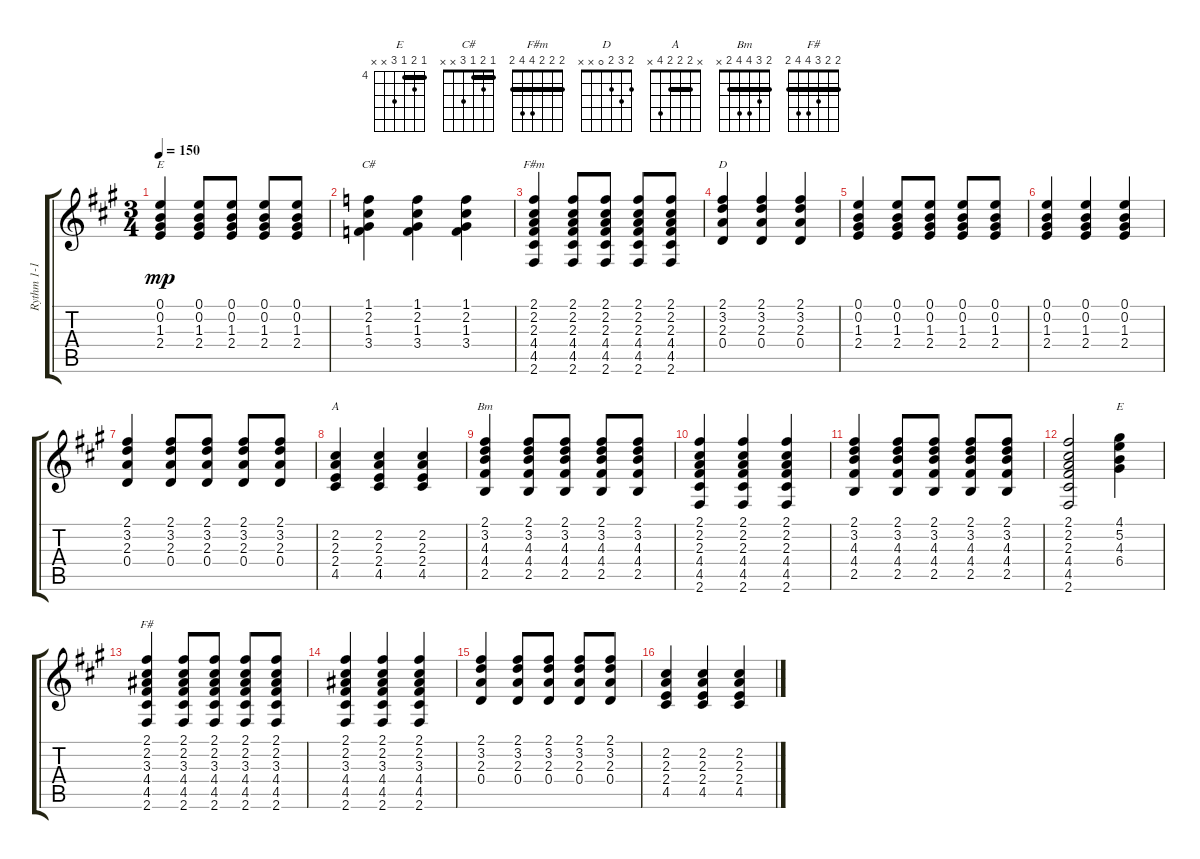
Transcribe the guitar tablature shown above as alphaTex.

\track ("Rythm 1-1" "Rythm 1-1") {instrument acousticguitarnylon}
\staff {score tabs}
\tuning (E4 B3 G3 D3 A2 E2) {hide}
\chord ("E" 0 0 1 2 x x)
\chord ("C#" 1 2 1 3 x x) {barre 1}
\chord ("F#m" 2 2 2 4 4 2) {barre 2}
\chord ("D" 2 3 2 0 x x)
\chord ("A" x 2 2 2 4 x) {barre 2}
\chord ("Bm" 2 3 4 4 2 x) {barre 2}
\chord ("E" 4 5 4 6 x x) {firstfret 4 barre 4}
\chord ("F#" 2 2 3 4 4 2) {barre 2}
\ts (3 4)
\tempo 150
\clef g2
\ks f#minor
(0.1 0.2 1.3 2.4).4{ch "E" dy mp} (0.1 0.2 1.3 2.4).8 (0.1 0.2 1.3 2.4).8 (0.1 0.2 1.3 2.4).8 (0.1 0.2 1.3 2.4).8 |
(1.1 2.2 1.3 3.4).4{ch "C#"} (1.1 2.2 1.3 3.4).4 (1.1 2.2 1.3 3.4).4 |
(2.1 2.2 2.3 4.4 4.5 2.6).4{ch "F#m"} (2.1 2.2 2.3 4.4 4.5 2.6).8 (2.1 2.2 2.3 4.4 4.5 2.6).8 (2.1 2.2 2.3 4.4 4.5 2.6).8 (2.1 2.2 2.3 4.4 4.5 2.6).8 |
(2.1 3.2 2.3 0.4).4{ch "D"} (2.1 3.2 2.3 0.4).4 (2.1 3.2 2.3 0.4).4 |
(0.1 0.2 1.3 2.4).4 (0.1 0.2 1.3 2.4).8 (0.1 0.2 1.3 2.4).8 (0.1 0.2 1.3 2.4).8 (0.1 0.2 1.3 2.4).8 |
(0.1 0.2 1.3 2.4).4 (0.1 0.2 1.3 2.4).4 (0.1 0.2 1.3 2.4).4 |
(2.1 3.2 2.3 0.4).4 (2.1 3.2 2.3 0.4).8 (2.1 3.2 2.3 0.4).8 (2.1 3.2 2.3 0.4).8 (2.1 3.2 2.3 0.4).8 |
(2.2 2.3 2.4 4.5).4{ch "A"} (2.2 2.3 2.4 4.5).4 (2.2 2.3 2.4 4.5).4 |
(2.1 3.2 4.3 4.4 2.5).4{ch "Bm"} (2.1 3.2 4.3 4.4 2.5).8 (2.1 3.2 4.3 4.4 2.5).8 (2.1 3.2 4.3 4.4 2.5).8 (2.1 3.2 4.3 4.4 2.5).8 |
(2.1 2.2 2.3 4.4 4.5 2.6).4 (2.1 2.2 2.3 4.4 4.5 2.6).4 (2.1 2.2 2.3 4.4 4.5 2.6).4 |
(2.1 3.2 4.3 4.4 2.5).4 (2.1 3.2 4.3 4.4 2.5).8 (2.1 3.2 4.3 4.4 2.5).8 (2.1 3.2 4.3 4.4 2.5).8 (2.1 3.2 4.3 4.4 2.5).8 |
(2.1 2.2 2.3 4.4 4.5 2.6).2 (4.1 5.2 4.3 6.4).4{ch "E"} |
(2.1 2.2 3.3 4.4 4.5 2.6).4{ch "F#"} (2.1 2.2 3.3 4.4 4.5 2.6).8 (2.1 2.2 3.3 4.4 4.5 2.6).8 (2.1 2.2 3.3 4.4 4.5 2.6).8 (2.1 2.2 3.3 4.4 4.5 2.6).8 |
(2.1 2.2 3.3 4.4 4.5 2.6).4 (2.1 2.2 3.3 4.4 4.5 2.6).4 (2.1 2.2 3.3 4.4 4.5 2.6).4 |
(2.1 3.2 2.3 0.4).4 (2.1 3.2 2.3 0.4).8 (2.1 3.2 2.3 0.4).8 (2.1 3.2 2.3 0.4).8 (2.1 3.2 2.3 0.4).8 |
(2.2 2.3 2.4 4.5).4 (2.2 2.3 2.4 4.5).4 (2.2 2.3 2.4 4.5).4
